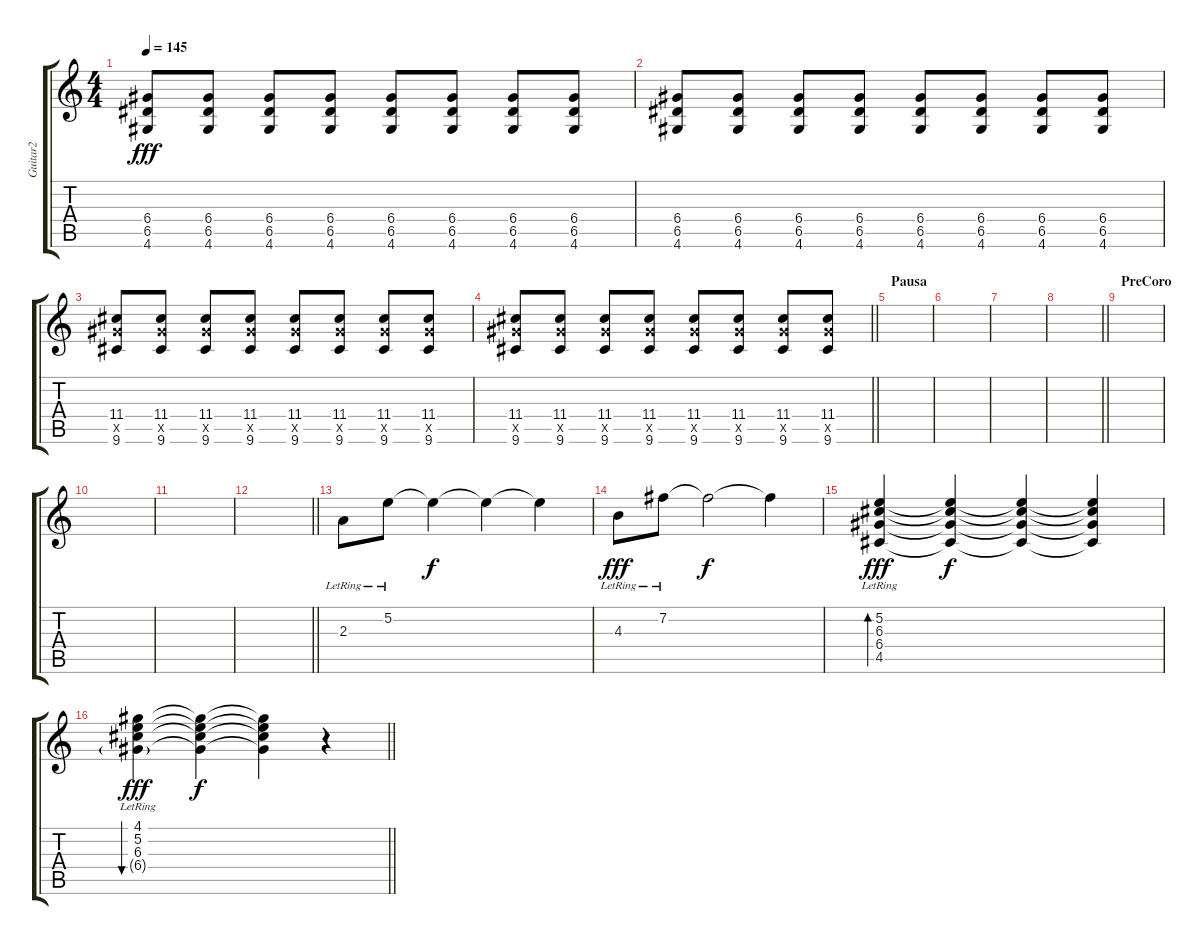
\track ("Guitar2" "Guitar2") {instrument overdrivenguitar}
\staff {score tabs}
\tuning (E4 B3 G3 D3 A2 E2) {hide}
\ts (4 4)
\tempo 145
\clef g2
\ks c
(6.4 6.5 4.6).8{dy fff} (6.4 6.5 4.6).8 (6.4 6.5 4.6).8 (6.4 6.5 4.6).8 (6.4 6.5 4.6).8 (6.4 6.5 4.6).8 (6.4 6.5 4.6).8 (6.4 6.5 4.6).8 |
(6.4 6.5 4.6).8 (6.4 6.5 4.6).8 (6.4 6.5 4.6).8 (6.4 6.5 4.6).8 (6.4 6.5 4.6).8 (6.4 6.5 4.6).8 (6.4 6.5 4.6).8 (6.4 6.5 4.6).8 |
(11.4 11.5{x} 9.6).8 (11.4 11.5{x} 9.6).8 (11.4 11.5{x} 9.6).8 (11.4 11.5{x} 9.6).8 (11.4 11.5{x} 9.6).8 (11.4 11.5{x} 9.6).8 (11.4 11.5{x} 9.6).8 (11.4 11.5{x} 9.6).8 |
\barLineRight lightlight
(11.4 11.5{x} 9.6).8 (11.4 11.5{x} 9.6).8 (11.4 11.5{x} 9.6).8 (11.4 11.5{x} 9.6).8 (11.4 11.5{x} 9.6).8 (11.4 11.5{x} 9.6).8 (11.4 11.5{x} 9.6).8 (11.4 11.5{x} 9.6).8 |
\section ("" "Pausa")
|
|
|
\barLineRight lightlight
|
\section ("" "PreCoro")
|
|
|
\barLineRight lightlight
|
2.3{lr}.8 5.2{lr}.8 5.2{t}.4{dy f} 5.2{t}.4 5.2{t}.4 |
4.3{lr}.8{dy fff} 7.2{lr}.8 7.2{t}.2{dy f} 7.2{t}.4 |
(5.2{lr} 6.3{lr} 6.4{lr} 4.5{lr}).4{bd 30 dy fff} (5.2{t} 6.3{t} 6.4{t} 4.5{t}).4{dy f} (5.2{t} 6.3{t} 6.4{t} 4.5{t}).4 (5.2{t} 6.3{t} 6.4{t} 4.5{t}).4 |
\barLineRight lightlight
(4.1{lr} 5.2{lr} 6.3{lr} 6.4{g lr}).4{bu 480 dy fff} (4.1{t} 5.2{t} 6.3{t} 6.4{t}).4{dy f} (4.1{t} 5.2{t} 6.3{t} 6.4{t}).4 r.4
